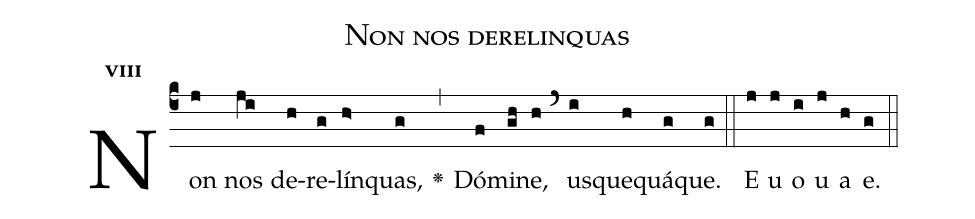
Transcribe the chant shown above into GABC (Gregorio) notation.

name:Non nos derelinquas;
office-part:Antiphona;
mode:8;
%%
initial-style: 1;
name: Non nos derelinquas;
book: Antiphonae & Responsoria/Tomus III, p. 84;
occasion: Psalterium Hebdomada III Feria VI;
office-part: Laudes Ant 2;
user-notes: ;
commentary: ;
annotation: 8g;
centering-scheme: english;
fontsize: 12;
font: OFLSortsMillGoudy;
height: 11;
width: 4.5;
%%
(c4)Non(j) nos(ji) de(h)re(g)lín(h>)quas,(g) <v>\greheightstar</v>(,) Dó(f)mi(gh)ne,(h) (`) us(i)que(h)quá(g)que.(g) (::)
E(j) u(j) o(i) u(j) a(h) e.(g) (::)
